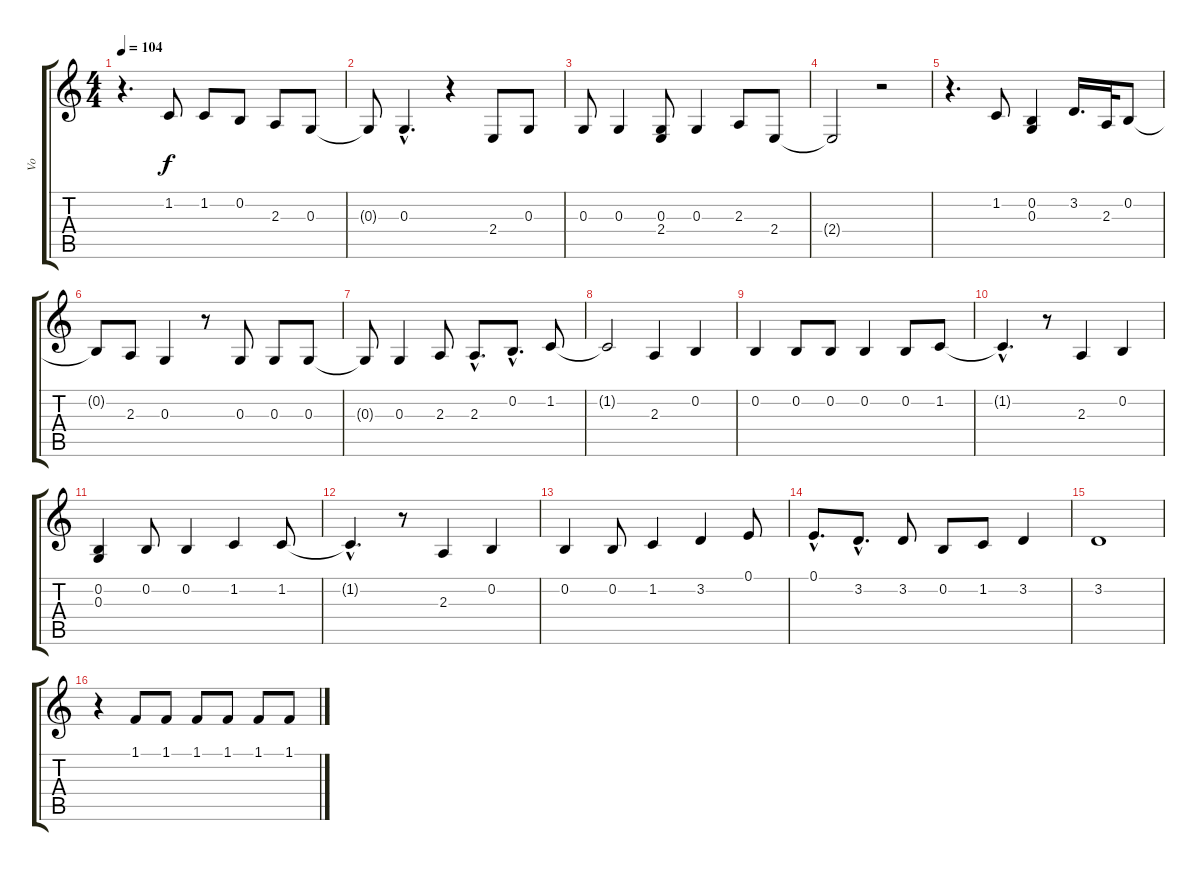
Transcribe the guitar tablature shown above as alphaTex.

\track ("Vo" "Vo") {instrument accordion}
\staff {score tabs}
\tuning (E4 B3 G3 D3 A2 E2) {hide}
\ts (4 4)
\tempo 104
\clef g2
\ks c
r.4{d dy f} 1.2.8 1.2.8 0.2.8 2.3.8 0.3.8 |
0.3{t}.8 0.3{hac}.4{d} r.4 2.4.8 0.3.8 |
0.3.8 0.3.4 (0.3 2.4).8 0.3.4 2.3.8 2.4.8 |
2.4{t}.2 r.2 |
r.4{d} 1.2.8 (0.2 0.3).4 3.2.16{d} 2.3.32 0.2.8 |
0.2{t}.8 2.3.8 0.3.4 r.8 0.3.8 0.3.8 0.3.8 |
0.3{t}.8 0.3.4 2.3.8 2.3{hac}.8{d} 0.2{hac}.8{d} 1.2.8 |
1.2{t}.2 2.3.4 0.2.4 |
0.2.4 0.2.8 0.2.8 0.2.4 0.2.8 1.2.8 |
1.2{hac t}.4{d} r.8 2.3.4 0.2.4 |
(0.2 0.3).4 0.2.8 0.2.4 1.2.4 1.2.8 |
1.2{hac t}.4{d} r.8 2.3.4 0.2.4 |
0.2.4 0.2.8 1.2.4 3.2.4 0.1.8 |
0.1{hac}.8{d} 3.2{hac}.8{d} 3.2.8 0.2.8 1.2.8 3.2.4 |
3.2.1 |
r.4 1.1.8 1.1.8 1.1.8 1.1.8 1.1.8 1.1.8
